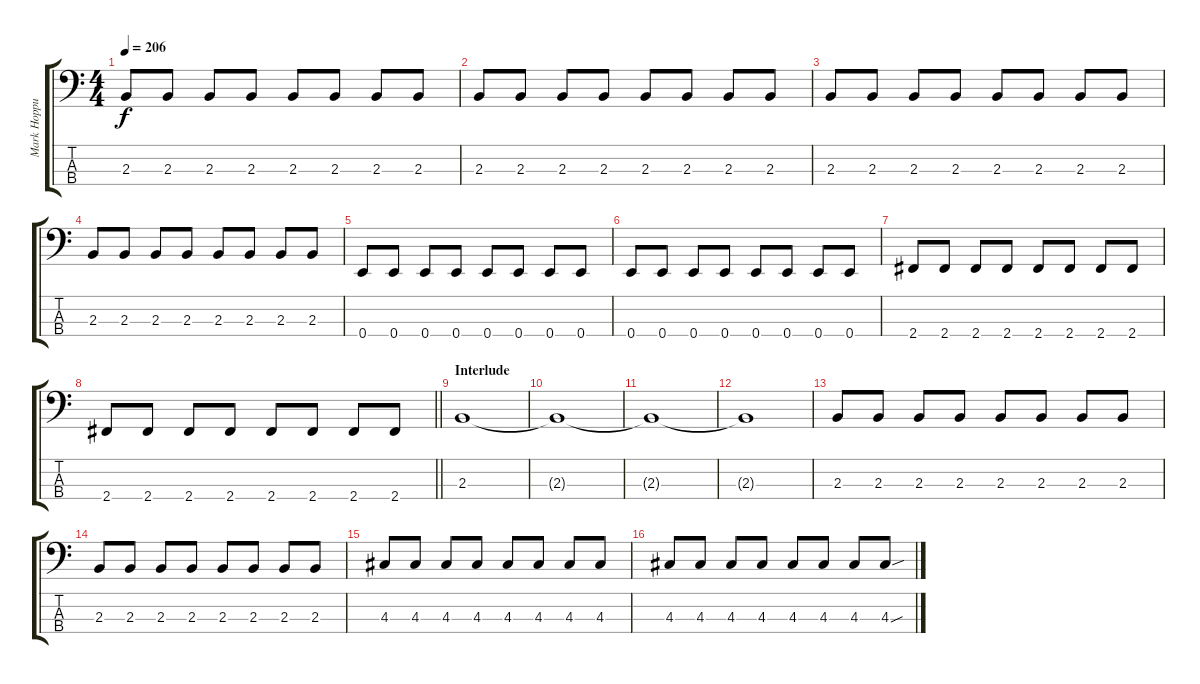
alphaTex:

\track ("Mark Hoppus - Bass" "Mark Hoppu") {instrument electricbasspick}
\staff {score tabs}
\tuning (G2 D2 A1 E1) {hide}
\ts (4 4)
\tempo 206
\clef f4
\ks c
2.3.8{dy f} 2.3.8 2.3.8 2.3.8 2.3.8 2.3.8 2.3.8 2.3.8 |
2.3.8 2.3.8 2.3.8 2.3.8 2.3.8 2.3.8 2.3.8 2.3.8 |
2.3.8 2.3.8 2.3.8 2.3.8 2.3.8 2.3.8 2.3.8 2.3.8 |
2.3.8 2.3.8 2.3.8 2.3.8 2.3.8 2.3.8 2.3.8 2.3.8 |
0.4.8 0.4.8 0.4.8 0.4.8 0.4.8 0.4.8 0.4.8 0.4.8 |
0.4.8 0.4.8 0.4.8 0.4.8 0.4.8 0.4.8 0.4.8 0.4.8 |
2.4.8 2.4.8 2.4.8 2.4.8 2.4.8 2.4.8 2.4.8 2.4.8 |
\barLineRight lightlight
2.4.8 2.4.8 2.4.8 2.4.8 2.4.8 2.4.8 2.4.8 2.4.8 |
\section ("" "Interlude")
2.3.1 |
2.3{t}.1 |
2.3{t}.1 |
2.3{t}.1 |
2.3.8 2.3.8 2.3.8 2.3.8 2.3.8 2.3.8 2.3.8 2.3.8 |
2.3.8 2.3.8 2.3.8 2.3.8 2.3.8 2.3.8 2.3.8 2.3.8 |
4.3.8 4.3.8 4.3.8 4.3.8 4.3.8 4.3.8 4.3.8 4.3.8 |
4.3.8 4.3.8 4.3.8 4.3.8 4.3.8 4.3.8 4.3.8 4.3{sou}.8
